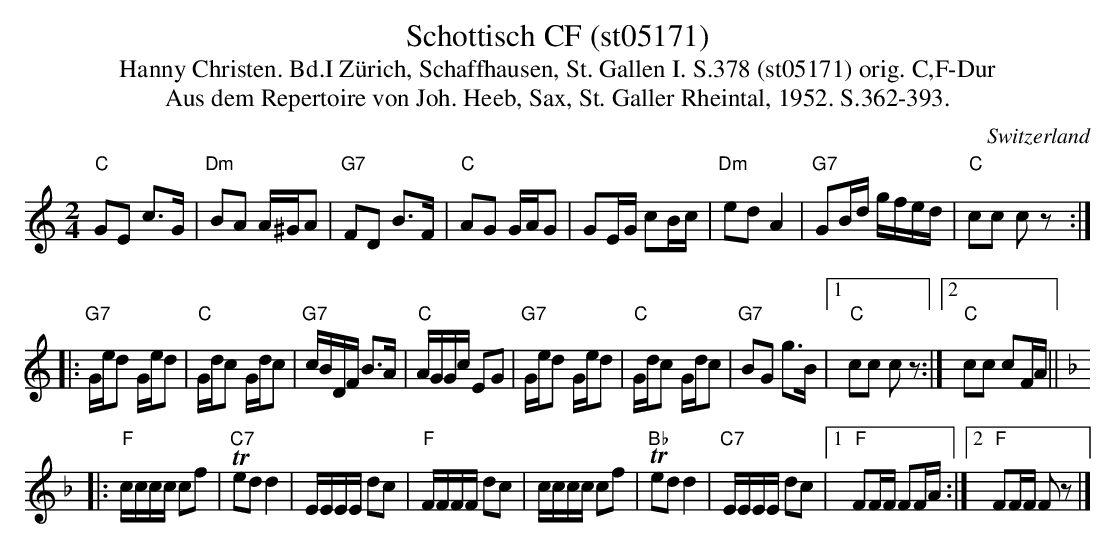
X:1
T: Schottisch CF (st05171)
T:Hanny Christen. Bd.I Zürich, Schaffhausen, St. Gallen I. S.378 (st05171) orig. C,F-Dur
T: Aus dem Repertoire von Joh. Heeb, Sax, St. Galler Rheintal, 1952. S.362-393.
M:2/4
L:1/8
O:Switzerland
K:C major
"C"GE c>G | "Dm"BA A/^G/A | "G7"FD B>F | "C"AG G/A/G | GE/G/ cB/c/ | "Dm"edA2 | "G7"GB/d/ g/f/e/d/ | "C"cc cz :|
|: [L:1/16] "G7"Ged2 Ged2 | "C"Gdc2 Gdc2 | "G7"cBDF B3A | "C"AGGc E2G2 | "G7"Ged2 Ged2 | "C"Gdc2 Gdc2 | "G7"B2G2 g3B |1 "C"c2c2 c2z2 :|2 "C"c2c2 c2FA || [K:F]
|: "F"cccc c2f2 | "C7"Te2d2d4 | EEEE d2c2 | "F"FFFF d2c2 | cccc c2f2 | "Bb"Te2d2d4 | "C7"EEEE d2c2 |1 "F"F2FF F2FA :|2 "F"F2FF F2z2 |]
